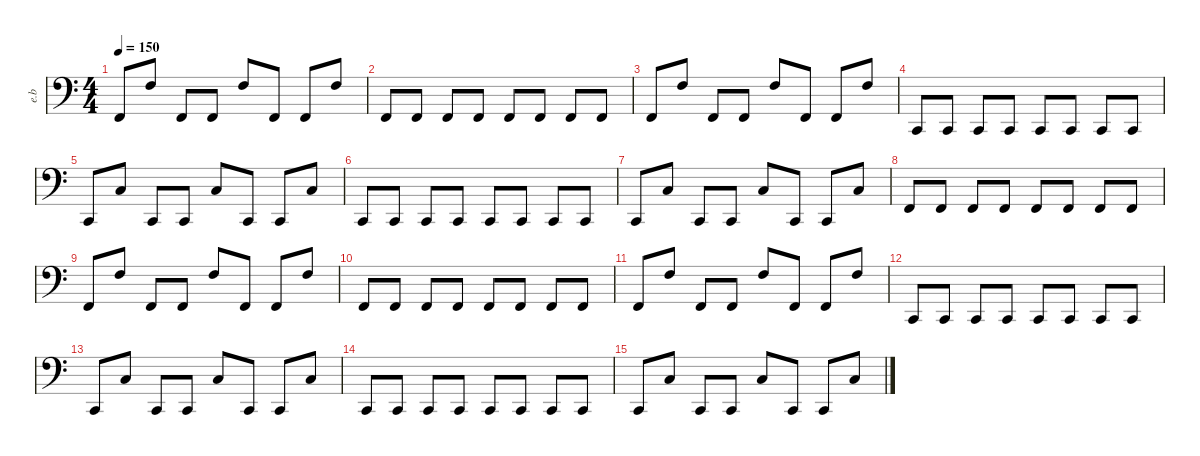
\defaultSystemsLayout 4
\hideDynamics
\bracketExtendMode nobrackets
\otherSystemsTrackNameOrientation horizontal
\track ("Electric Bass" "e.b") {instrument electricbassfinger}
\staff {score}
\tuning (G2 D2 A1 E1 A0)
\ts (4 4)
\tempo 150
\clef f4
\ks c
1.4.8{dy fff beam Up} 3.2.8{beam Up} 1.4.8{beam Up} 1.4.8{beam Up} 3.2.8{beam Up} 1.4.8{beam Up} 1.4.8{beam Up} 3.2.8{beam Up} |
1.4.8{beam Up} 1.4.8{beam Up} 1.4.8{beam Up} 1.4.8{beam Up} 1.4.8{beam Up} 1.4.8{beam Up} 1.4.8{beam Up} 1.4.8{beam Up} |
1.4.8{beam Up} 3.2.8{beam Up} 1.4.8{beam Up} 1.4.8{beam Up} 3.2.8{beam Up} 1.4.8{beam Up} 1.4.8{beam Up} 3.2.8{beam Up} |
3.5.8{beam Up} 3.5.8{beam Up} 3.5.8{beam Up} 3.5.8{beam Up} 3.5.8{beam Up} 3.5.8{beam Up} 3.5.8{beam Up} 3.5.8{beam Up} |
3.5.8{beam Up} 3.3.8{beam Up} 3.5.8{beam Up} 3.5.8{beam Up} 3.3.8{beam Up} 3.5.8{beam Up} 3.5.8{beam Up} 3.3.8{beam Up} |
3.5.8{beam Up} 3.5.8{beam Up} 3.5.8{beam Up} 3.5.8{beam Up} 3.5.8{beam Up} 3.5.8{beam Up} 3.5.8{beam Up} 3.5.8{beam Up} |
3.5.8{beam Up} 3.3.8{beam Up} 3.5.8{beam Up} 3.5.8{beam Up} 3.3.8{beam Up} 3.5.8{beam Up} 3.5.8{beam Up} 3.3.8{beam Up} |
1.4.8{beam Up} 1.4.8{beam Up} 1.4.8{beam Up} 1.4.8{beam Up} 1.4.8{beam Up} 1.4.8{beam Up} 1.4.8{beam Up} 1.4.8{beam Up} |
1.4.8{beam Up} 3.2.8{beam Up} 1.4.8{beam Up} 1.4.8{beam Up} 3.2.8{beam Up} 1.4.8{beam Up} 1.4.8{beam Up} 3.2.8{beam Up} |
1.4.8{beam Up} 1.4.8{beam Up} 1.4.8{beam Up} 1.4.8{beam Up} 1.4.8{beam Up} 1.4.8{beam Up} 1.4.8{beam Up} 1.4.8{beam Up} |
1.4.8{beam Up} 3.2.8{beam Up} 1.4.8{beam Up} 1.4.8{beam Up} 3.2.8{beam Up} 1.4.8{beam Up} 1.4.8{beam Up} 3.2.8{beam Up} |
3.5.8{beam Up} 3.5.8{beam Up} 3.5.8{beam Up} 3.5.8{beam Up} 3.5.8{beam Up} 3.5.8{beam Up} 3.5.8{beam Up} 3.5.8{beam Up} |
3.5.8{beam Up} 3.3.8{beam Up} 3.5.8{beam Up} 3.5.8{beam Up} 3.3.8{beam Up} 3.5.8{beam Up} 3.5.8{beam Up} 3.3.8{beam Up} |
3.5.8{beam Up} 3.5.8{beam Up} 3.5.8{beam Up} 3.5.8{beam Up} 3.5.8{beam Up} 3.5.8{beam Up} 3.5.8{beam Up} 3.5.8{beam Up} |
3.5.8{beam Up} 3.3.8{beam Up} 3.5.8{beam Up} 3.5.8{beam Up} 3.3.8{beam Up} 3.5.8{beam Up} 3.5.8{beam Up} 3.3.8{beam Up}
